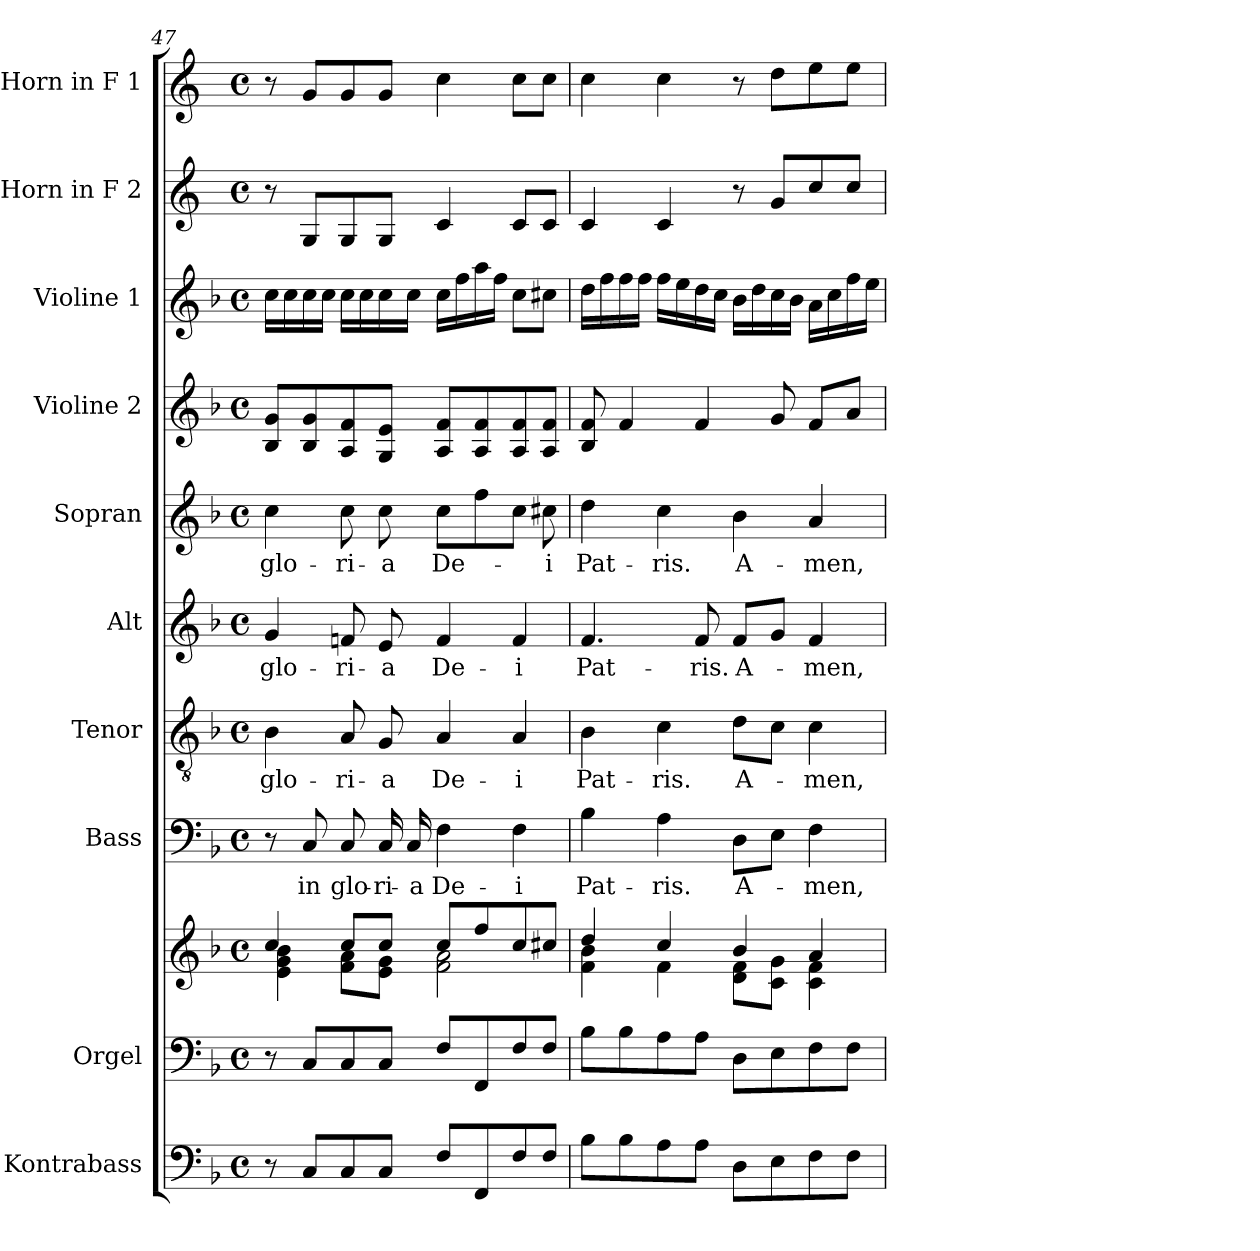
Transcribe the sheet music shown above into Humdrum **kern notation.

**kern	**kern	**kern	**kern	**text	**kern	**text	**kern	**text	**kern	**text	**kern	**kern	**kern	**kern
*part10	*part9	*part9	*part8	*part8	*part7	*part7	*part6	*part6	*part5	*part5	*part4	*part3	*part2	*part1
*staff11	*staff10	*staff9	*staff8	*staff8	*staff7	*staff7	*staff6	*staff6	*staff5	*staff5	*staff4	*staff3	*staff2	*staff1
*I"Kontrabass	*I"Orgel	*	*I"Bass	*	*I"Tenor	*	*I"Alt	*	*I"Sopran	*	*I"Violine 2	*I"Violine 1	*I"Horn in F 2	*I"Horn in F 1
*I'Kb.	*	*	*I'B.	*	*I'T.	*	*I'A.	*	*I'S.	*	*I'Vl. 2	*I'Vl. 1	*	*
!!LO:PB:g=z
*clefF4	*clefF4	*clefG2	*clefF4	*	*clefGv2	*	*clefG2	*	*clefG2	*	*clefG2	*clefG2	*clefG2	*clefG2
*ITrd7c12	*	*	*	*	*	*	*	*	*	*	*	*	*ITrd4c7	*ITrd4c7
*k[b-]	*k[b-]	*k[b-]	*k[b-]	*	*k[b-]	*	*k[b-]	*	*k[b-]	*	*k[b-]	*k[b-]	*k[b-]	*k[b-]
*F:	*F:	*F:	*F:	*	*F:	*	*F:	*	*F:	*	*F:	*F:	*F:	*F:
*M4/4	*M4/4	*M4/4	*M4/4	*	*M4/4	*	*M4/4	*	*M4/4	*	*M4/4	*M4/4	*M4/4	*M4/4
*met(c)	*met(c)	*met(c)	*met(c)	*	*met(c)	*	*met(c)	*	*met(c)	*	*met(c)	*met(c)	*met(c)	*met(c)
=47	=47	=47	=47	=47	=47	=47	=47	=47	=47	=47	=47	=47	=47	=47
*	*	*^	*	*	*	*	*	*	*	*	*	*	*	*
!	!	!	!	!	!	!	!LO:LY:b	!	!LO:LY:b	!	!LO:LY:b	!	!	!	!
8r	8r	4cc/	4e\ 4g\ 4b-\	8r	.	4B-\	glo-	4g/	glo-	4cc\	glo-	8B-/ 8g/L	16cc\LL	8r	8r
.	.	.	.	.	.	.	.	.	.	.	.	.	16cc\	.	.
!	!	!	!	!	!LO:LY:b	!	!	!	!	!	!	!	!	!	!
8CC/L	8C/L	.	.	8C/	in	.	.	.	.	.	.	8B-/ 8g/	16cc\	8C/L	8c/L
.	.	.	.	.	.	.	.	.	.	.	.	.	16cc\JJ	.	.
!	!	!	!	!	!LO:LY:b	!	!LO:LY:b	!	!LO:LY:b	!	!LO:LY:b	!	!	!	!
8CC/	8C/	8cc/L	8f\ 8a\L	8C/	glo-	8A/	-ri-	8fn/	-ri-	8cc\	-ri-	8A/ 8f/	16cc\LL	8C/	8c/
.	.	.	.	.	.	.	.	.	.	.	.	.	16cc\	.	.
!	!	!	!	!	!LO:LY:b	!	!LO:LY:b	!	!LO:LY:b	!	!LO:LY:b	!	!	!	!
8CC/J	8C/J	8cc/J	8e\ 8g\J	16C/	-ri-	8G/	-a	8e/	-a	8cc\	-a	8G/ 8e/J	16cc\	8C/J	8c/J
!	!	!	!	!	!LO:LY:b	!	!	!	!	!	!	!	!	!	!
.	.	.	.	16C/	-a	.	.	.	.	.	.	.	16cc\JJ	.	.
!	!	!	!	!	!LO:LY:b	!	!LO:LY:b	!	!LO:LY:b	!	!LO:LY:b	!	!	!	!
8FF/L	8F/L	8cc/L	2f\ 2a\	4F\	De-	4A/	De-	4f/	De-	8cc\L	De-	8A/ 8f/L	16cc\LL	4F/	4f\
.	.	.	.	.	.	.	.	.	.	.	.	.	16ff\	.	.
8FFF/	8FF/	8ff/	.	.	.	.	.	.	.	8ff\	.	8A/ 8f/	16aa\	.	.
.	.	.	.	.	.	.	.	.	.	.	.	.	16ff\JJ	.	.
!	!	!	!	!	!LO:LY:b	!	!LO:LY:b	!	!LO:LY:b	!	!	!	!	!	!
8FF/	8F/	8cc/	.	4F\	-i	4A/	-i	4f/	-i	8cc\J	.	8A/ 8f/	8cc\L	8F/L	8f\L
!	!	!	!	!	!	!	!	!	!	!	!LO:LY:b	!	!	!	!
8FF/J	8F/J	8cc#X/J	.	.	.	.	.	.	.	8cc#X\	-i	8A/ 8f/J	8cc#X\J	8F/J	8f\J
=48	=48	=48	=48	=48	=48	=48	=48	=48	=48	=48	=48	=48	=48	=48	=48
!	!	!	!	!	!LO:LY:b	!	!LO:LY:b	!	!LO:LY:b	!	!LO:LY:b	!	!	!	!
8BB-\L	8B-\L	4dd/	4f\ 4b-\	4B-\	Pat-	4B-\	Pat-	4.f/	Pat-	4dd\	Pat-	8B-/ 8f/	16dd\LL	4F/	4f\
.	.	.	.	.	.	.	.	.	.	.	.	.	16ff\	.	.
8BB-\	8B-\	.	.	.	.	.	.	.	.	.	.	4f/	16ff\	.	.
.	.	.	.	.	.	.	.	.	.	.	.	.	16ff\JJ	.	.
!	!	!	!	!	!LO:LY:b	!	!LO:LY:b	!	!	!	!LO:LY:b	!	!	!	!
8AA\	8A\	4cc/	4f\	4A\	-ris.	4c\	-ris.	.	.	4cc\	-ris.	.	16ff\LL	4F/	4f\
.	.	.	.	.	.	.	.	.	.	.	.	.	16ee\	.	.
!	!	!	!	!	!	!	!	!	!LO:LY:b	!	!	!	!	!	!
8AA\J	8A\J	.	.	.	.	.	.	8f/	-ris.	.	.	4f/	16dd\	.	.
.	.	.	.	.	.	.	.	.	.	.	.	.	16cc\JJ	.	.
!	!	!	!	!	!LO:LY:b	!	!LO:LY:b	!	!LO:LY:b	!	!LO:LY:b	!	!	!	!
8DD\L	8D\L	4b-/	8d\ 8f\L	8D\L	A-	8d\L	A-	8f/L	A-	4b-\	A-	.	16b-\LL	8r	8r
.	.	.	.	.	.	.	.	.	.	.	.	.	16dd\	.	.
8EE\	8E\	.	8c\ 8g\J	8E\J	.	8c\J	.	8g/J	.	.	.	8g/	16cc\	8c/L	8g\L
.	.	.	.	.	.	.	.	.	.	.	.	.	16b-\JJ	.	.
!	!	!	!	!	!LO:LY:b	!	!LO:LY:b	!	!LO:LY:b	!	!LO:LY:b	!	!	!	!
8FF\	8F\	4a/	4c\ 4f\	4F\	-men,	4c\	-men,	4f/	-men,	4a/	-men,	8f/L	16a\LL	8f/	8a\
.	.	.	.	.	.	.	.	.	.	.	.	.	16cc\	.	.
8FF\J	8F\J	.	.	.	.	.	.	.	.	.	.	8a/J	16ff\	8f/J	8a\J
.	.	.	.	.	.	.	.	.	.	.	.	.	16ee\JJ	.	.
*	*	*v	*v	*	*	*	*	*	*	*	*	*	*	*	*
=	=	=	=	=	=	=	=	=	=	=	=	=	=	=
*-	*-	*-	*-	*-	*-	*-	*-	*-	*-	*-	*-	*-	*-	*-
